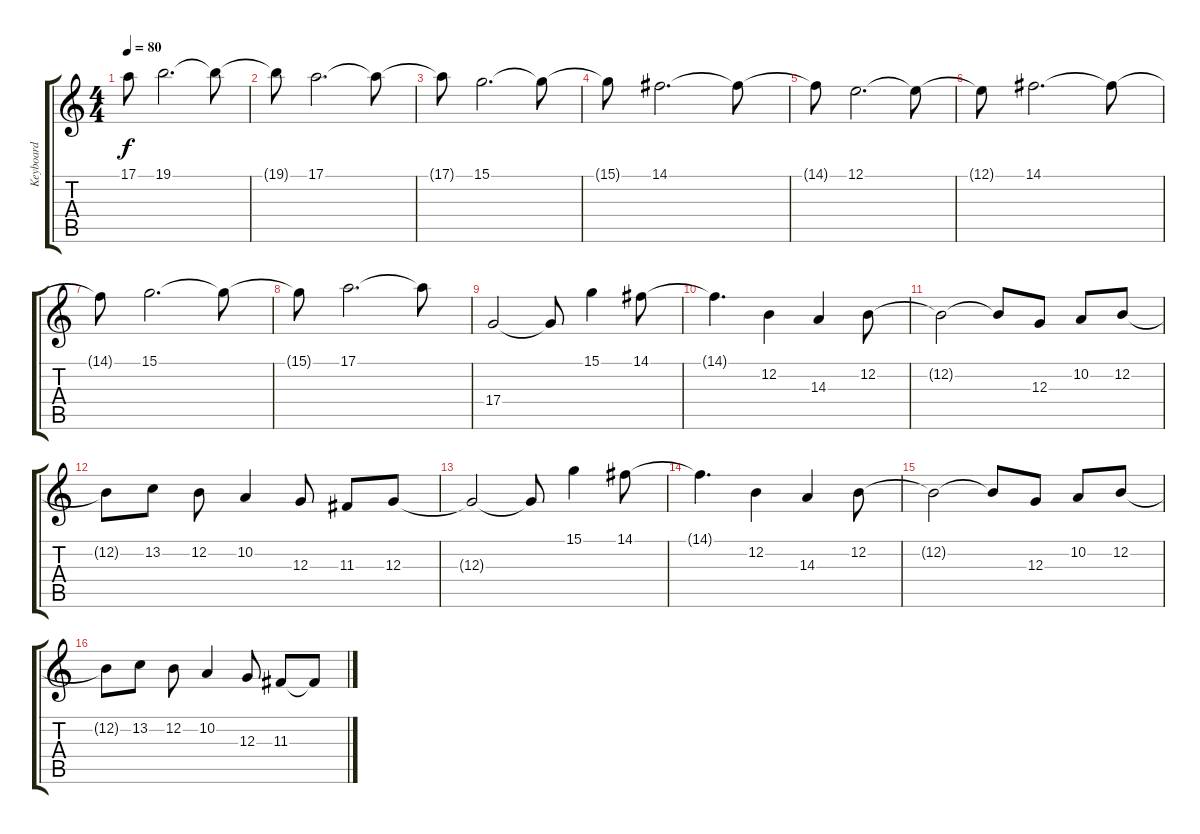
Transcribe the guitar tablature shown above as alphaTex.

\track ("Keyboard" "Keyboard") {instrument synthvoice}
\staff {score tabs}
\tuning (E4 B3 G3 D3 A2 E2) {hide}
\ts (4 4)
\tempo 80
\clef g2
\ks c
17.1{t}.8{dy f} 19.1.2{d} 19.1{t}.8 |
19.1{t}.8 17.1.2{d} 17.1{t}.8 |
17.1{t}.8 15.1.2{d} 15.1{t}.8 |
15.1{t}.8 14.1.2{d} 14.1{t}.8 |
14.1{t}.8 12.1.2{d} 12.1{t}.8 |
12.1{t}.8 14.1.2{d} 14.1{t}.8 |
14.1{t}.8 15.1.2{d} 15.1{t}.8 |
15.1{t}.8 17.1.2{d} 17.1{t}.8 |
17.4.2 17.4{t}.8 15.1.4 14.1.8 |
14.1{t}.4{d} 12.2.4 14.3.4 12.2.8 |
12.2{t}.2 12.2{t}.8 12.3.8 10.2.8 12.2.8 |
12.2{t}.8 13.2.8 12.2.8 10.2.4 12.3.8 11.3.8 12.3.8 |
12.3{t}.2 12.3{t}.8 15.1.4 14.1.8 |
14.1{t}.4{d} 12.2.4 14.3.4 12.2.8 |
12.2{t}.2 12.2{t}.8 12.3.8 10.2.8 12.2.8 |
12.2{t}.8 13.2.8 12.2.8 10.2.4 12.3.8 11.3.8 11.3{t}.8
